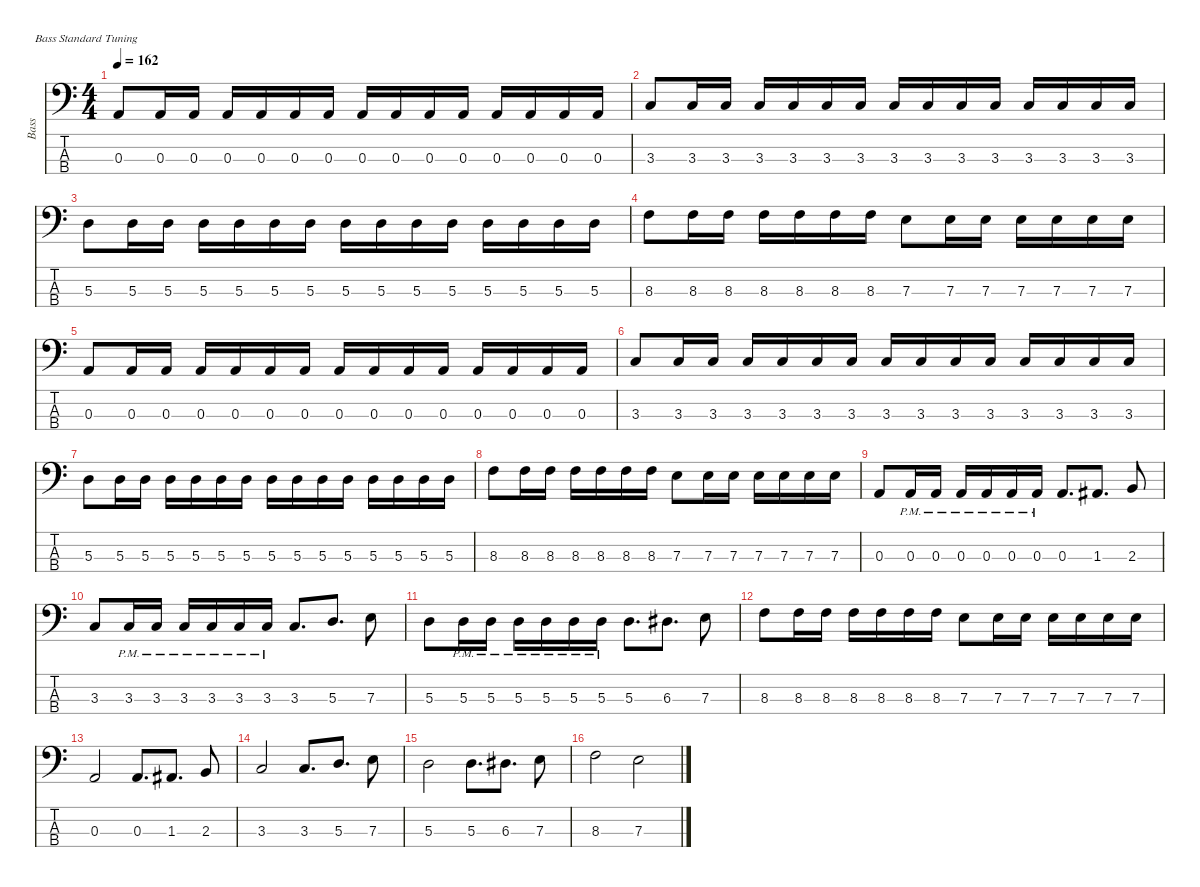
\defaultSystemsLayout 4
\hideDynamics
\bracketExtendMode nobrackets
\track ("Bass - David Ellefson" "Bass") {instrument electricbasspick}
\staff {score tabs}
\tuning (G2 D2 A1 E1)
\ts (4 4)
\tempo 162
\clef f4
\ks c
0.3.8{dy mf instrument electricbasspick} 0.3.16 0.3.16 0.3.16 0.3.16 0.3.16 0.3.16 0.3.16 0.3.16 0.3.16 0.3.16 0.3.16 0.3.16 0.3.16 0.3.16 |
3.3.8 3.3.16 3.3.16 3.3.16 3.3.16 3.3.16 3.3.16 3.3.16 3.3.16 3.3.16 3.3.16 3.3.16 3.3.16 3.3.16 3.3.16 |
5.3.8 5.3.16 5.3.16 5.3.16 5.3.16 5.3.16 5.3.16 5.3.16 5.3.16 5.3.16 5.3.16 5.3.16 5.3.16 5.3.16 5.3.16 |
8.3.8 8.3.16 8.3.16 8.3.16 8.3.16 8.3.16 8.3.16 7.3.8 7.3.16 7.3.16 7.3.16 7.3.16 7.3.16 7.3.16 |
0.3.8 0.3.16 0.3.16 0.3.16 0.3.16 0.3.16 0.3.16 0.3.16 0.3.16 0.3.16 0.3.16 0.3.16 0.3.16 0.3.16 0.3.16 |
3.3.8 3.3.16 3.3.16 3.3.16 3.3.16 3.3.16 3.3.16 3.3.16 3.3.16 3.3.16 3.3.16 3.3.16 3.3.16 3.3.16 3.3.16 |
5.3.8 5.3.16 5.3.16 5.3.16 5.3.16 5.3.16 5.3.16 5.3.16 5.3.16 5.3.16 5.3.16 5.3.16 5.3.16 5.3.16 5.3.16 |
8.3.8 8.3.16 8.3.16 8.3.16 8.3.16 8.3.16 8.3.16 7.3.8 7.3.16 7.3.16 7.3.16 7.3.16 7.3.16 7.3.16 |
0.3.8 0.3{pm}.16 0.3{pm}.16 0.3{pm}.16 0.3{pm}.16 0.3{pm}.16 0.3{pm}.16 0.3.8{d} 1.3{acc #}.8{d} 2.3.8 |
3.3.8 3.3{pm}.16 3.3{pm}.16 3.3{pm}.16 3.3{pm}.16 3.3{pm}.16 3.3{pm}.16 3.3.8{d} 5.3.8{d} 7.3.8 |
5.3.8 5.3{pm}.16 5.3{pm}.16 5.3{pm}.16 5.3{pm}.16 5.3{pm}.16 5.3{pm}.16 5.3.8{d} 6.3{acc #}.8{d} 7.3.8 |
8.3.8 8.3.16 8.3.16 8.3.16 8.3.16 8.3.16 8.3.16 7.3.8 7.3.16 7.3.16 7.3.16 7.3.16 7.3.16 7.3.16 |
0.3.2 0.3.8{d} 1.3{acc #}.8{d} 2.3.8 |
3.3.2 3.3.8{d} 5.3.8{d} 7.3.8 |
5.3.2 5.3.8{d} 6.3{acc #}.8{d} 7.3.8 |
8.3.2 7.3.2
